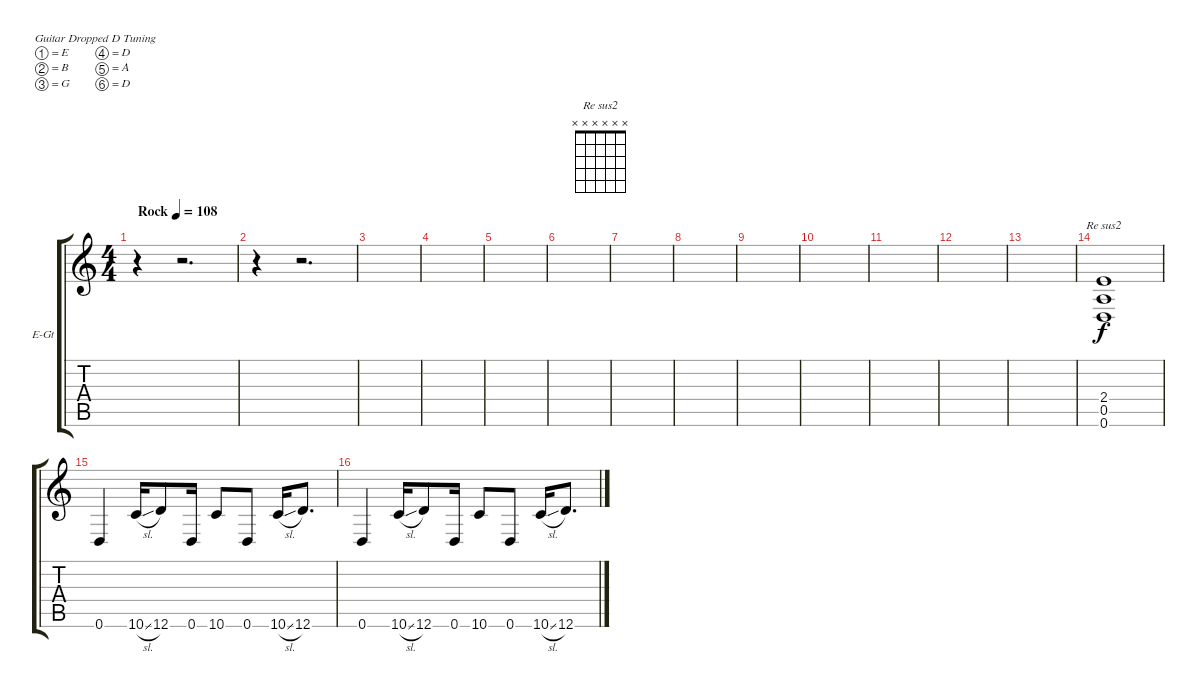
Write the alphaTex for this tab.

\bracketExtendMode groupsimilarinstruments
\firstSystemTrackNameOrientation horizontal
\otherSystemsTrackNameOrientation horizontal
\track ("Chitarra 2" "E-Gt") {instrument distortionguitar}
\staff {score tabs}
\tuning (E4 B3 G3 D3 A2 D2)
\chord ("Re sus2" x x x x x x)
\ts (4 4)
\beaming (8 2 2 2 2)
\tempo (108 "Rock")
\clef g2
\ks c
r.4{dy f instrument distortionguitar} r.2{d} |
r.4 r.2{d} |
|
|
|
|
|
|
|
|
|
|
|
(2.4 0.5 0.6).1{ch "Re sus2"} |
0.6.4 10.6{sl}.16 12.6.8 0.6.16 10.6.8 0.6.8 10.6{sl}.16 12.6.8{d} |
0.6.4 10.6{sl}.16 12.6.8 0.6.16 10.6.8 0.6.8 10.6{sl}.16 12.6.8{d}
